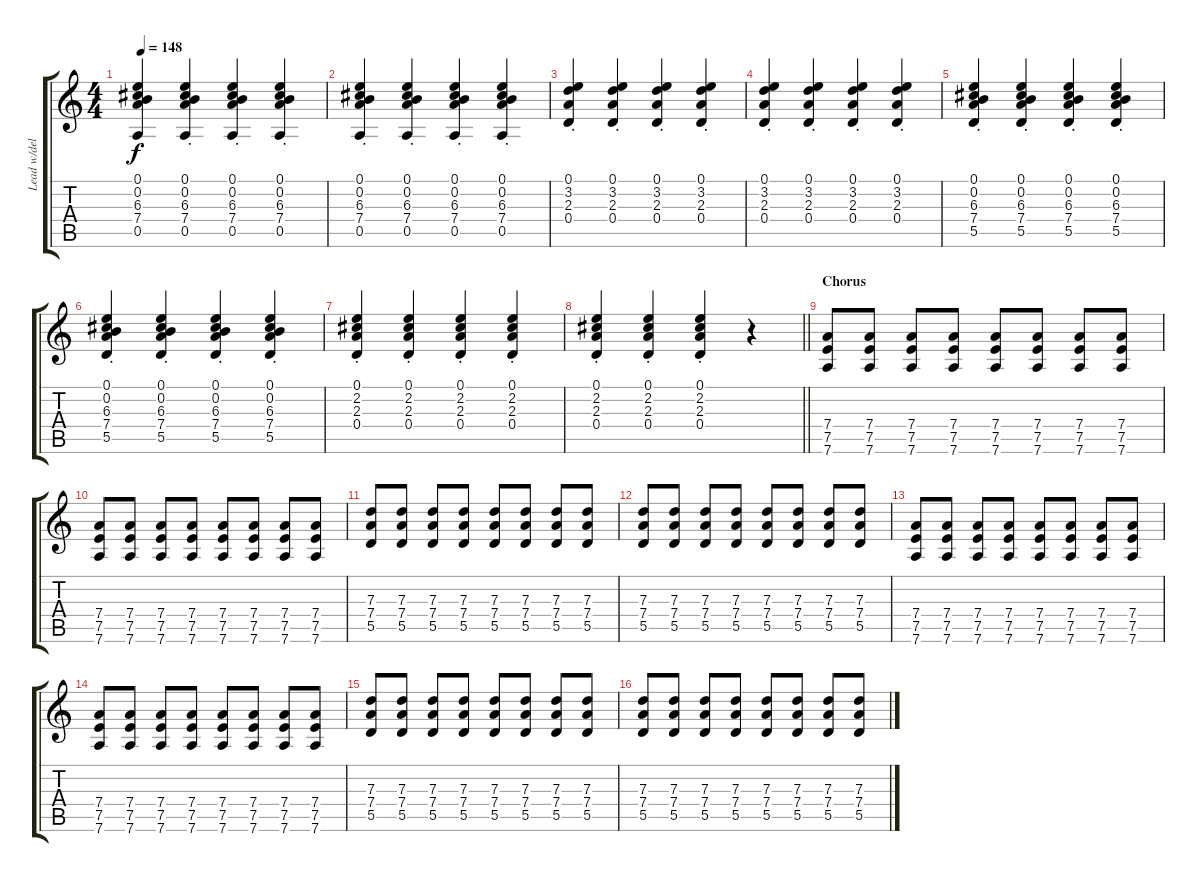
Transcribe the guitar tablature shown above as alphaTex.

\track ("Lead w/delay" "Lead w/del") {instrument distortionguitar}
\staff {score tabs}
\tuning (E4 B3 G3 D3 A2 D2) {hide}
\ts (4 4)
\tempo 148
\clef g2
\ks c
(0.1{st} 0.2{st} 6.3{st} 7.4{st} 0.5{st}).4{dy f} (0.1{st} 0.2{st} 6.3{st} 7.4{st} 0.5{st}).4 (0.1{st} 0.2{st} 6.3{st} 7.4{st} 0.5{st}).4 (0.1{st} 0.2{st} 6.3{st} 7.4{st} 0.5{st}).4 |
(0.1{st} 0.2{st} 6.3{st} 7.4{st} 0.5{st}).4 (0.1{st} 0.2{st} 6.3{st} 7.4{st} 0.5{st}).4 (0.1{st} 0.2{st} 6.3{st} 7.4{st} 0.5{st}).4 (0.1{st} 0.2{st} 6.3{st} 7.4{st} 0.5{st}).4 |
(0.1{st} 3.2{st} 2.3{st} 0.4{st}).4 (0.1{st} 3.2{st} 2.3{st} 0.4{st}).4 (0.1{st} 3.2{st} 2.3{st} 0.4{st}).4 (0.1{st} 3.2{st} 2.3{st} 0.4{st}).4 |
(0.1{st} 3.2{st} 2.3{st} 0.4{st}).4 (0.1{st} 3.2{st} 2.3{st} 0.4{st}).4 (0.1{st} 3.2{st} 2.3{st} 0.4{st}).4 (0.1{st} 3.2{st} 2.3{st} 0.4{st}).4 |
(0.1{st} 0.2{st} 6.3{st} 7.4{st} 5.5{st}).4 (0.1{st} 0.2{st} 6.3{st} 7.4{st} 5.5{st}).4 (0.1{st} 0.2{st} 6.3{st} 7.4{st} 5.5{st}).4 (0.1{st} 0.2{st} 6.3{st} 7.4{st} 5.5{st}).4 |
(0.1{st} 0.2{st} 6.3{st} 7.4{st} 5.5{st}).4 (0.1{st} 0.2{st} 6.3{st} 7.4{st} 5.5{st}).4 (0.1{st} 0.2{st} 6.3{st} 7.4{st} 5.5{st}).4 (0.1{st} 0.2{st} 6.3{st} 7.4{st} 5.5{st}).4 |
(0.1{st} 2.2{st} 2.3{st} 0.4{st}).4 (0.1{st} 2.2{st} 2.3{st} 0.4{st}).4 (0.1{st} 2.2{st} 2.3{st} 0.4{st}).4 (0.1{st} 2.2{st} 2.3{st} 0.4{st}).4 |
\barLineRight lightlight
(0.1{st} 2.2{st} 2.3{st} 0.4{st}).4 (0.1{st} 2.2{st} 2.3{st} 0.4{st}).4 (0.1{st} 2.2{st} 2.3{st} 0.4{st}).4 r.4 |
\section ("" "Chorus")
(7.4 7.5 7.6).8 (7.4 7.5 7.6).8 (7.4 7.5 7.6).8 (7.4 7.5 7.6).8 (7.4 7.5 7.6).8 (7.4 7.5 7.6).8 (7.4 7.5 7.6).8 (7.4 7.5 7.6).8 |
(7.4 7.5 7.6).8 (7.4 7.5 7.6).8 (7.4 7.5 7.6).8 (7.4 7.5 7.6).8 (7.4 7.5 7.6).8 (7.4 7.5 7.6).8 (7.4 7.5 7.6).8 (7.4 7.5 7.6).8 |
(7.3 7.4 5.5).8 (7.3 7.4 5.5).8 (7.3 7.4 5.5).8 (7.3 7.4 5.5).8 (7.3 7.4 5.5).8 (7.3 7.4 5.5).8 (7.3 7.4 5.5).8 (7.3 7.4 5.5).8 |
(7.3 7.4 5.5).8 (7.3 7.4 5.5).8 (7.3 7.4 5.5).8 (7.3 7.4 5.5).8 (7.3 7.4 5.5).8 (7.3 7.4 5.5).8 (7.3 7.4 5.5).8 (7.3 7.4 5.5).8 |
(7.4 7.5 7.6).8 (7.4 7.5 7.6).8 (7.4 7.5 7.6).8 (7.4 7.5 7.6).8 (7.4 7.5 7.6).8 (7.4 7.5 7.6).8 (7.4 7.5 7.6).8 (7.4 7.5 7.6).8 |
(7.4 7.5 7.6).8 (7.4 7.5 7.6).8 (7.4 7.5 7.6).8 (7.4 7.5 7.6).8 (7.4 7.5 7.6).8 (7.4 7.5 7.6).8 (7.4 7.5 7.6).8 (7.4 7.5 7.6).8 |
(7.3 7.4 5.5).8 (7.3 7.4 5.5).8 (7.3 7.4 5.5).8 (7.3 7.4 5.5).8 (7.3 7.4 5.5).8 (7.3 7.4 5.5).8 (7.3 7.4 5.5).8 (7.3 7.4 5.5).8 |
(7.3 7.4 5.5).8 (7.3 7.4 5.5).8 (7.3 7.4 5.5).8 (7.3 7.4 5.5).8 (7.3 7.4 5.5).8 (7.3 7.4 5.5).8 (7.3 7.4 5.5).8 (7.3 7.4 5.5).8
